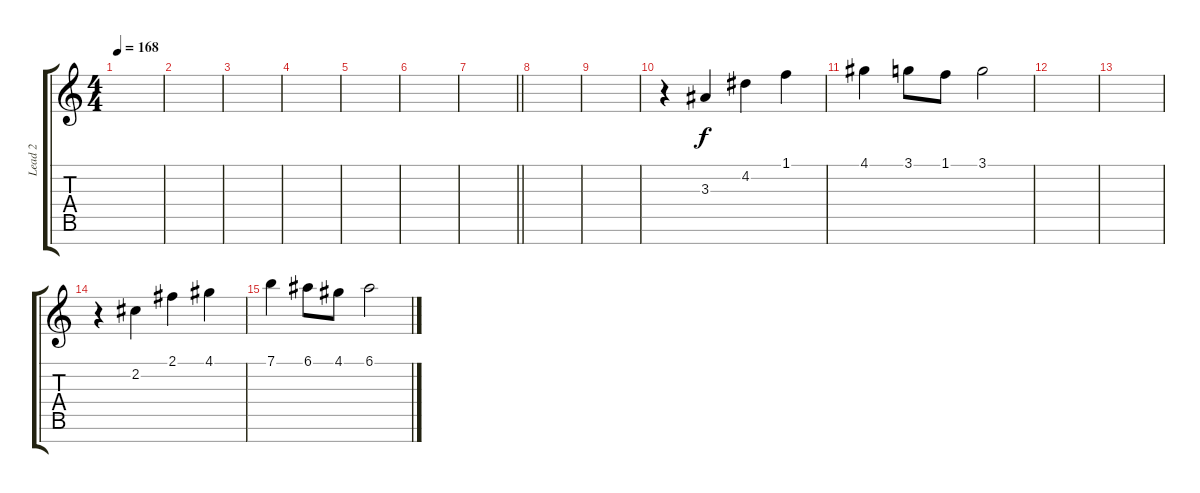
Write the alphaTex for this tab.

\track ("Lead 2" "Lead 2") {instrument overdrivenguitar}
\staff {score tabs}
\tuning (E4 B3 G3 D3 A2 E2 B1) {hide}
\ts (4 4)
\tempo 168
\clef g2
\ks c
|
|
|
|
|
|
\barLineRight lightlight
|
|
|
r.4 3.3.4 4.2.4 1.1.4 |
4.1.4 3.1.8 1.1.8 3.1.2 |
|
|
r.4 2.2.4 2.1.4 4.1.4 |
7.1.4 6.1.8 4.1.8 6.1.2
